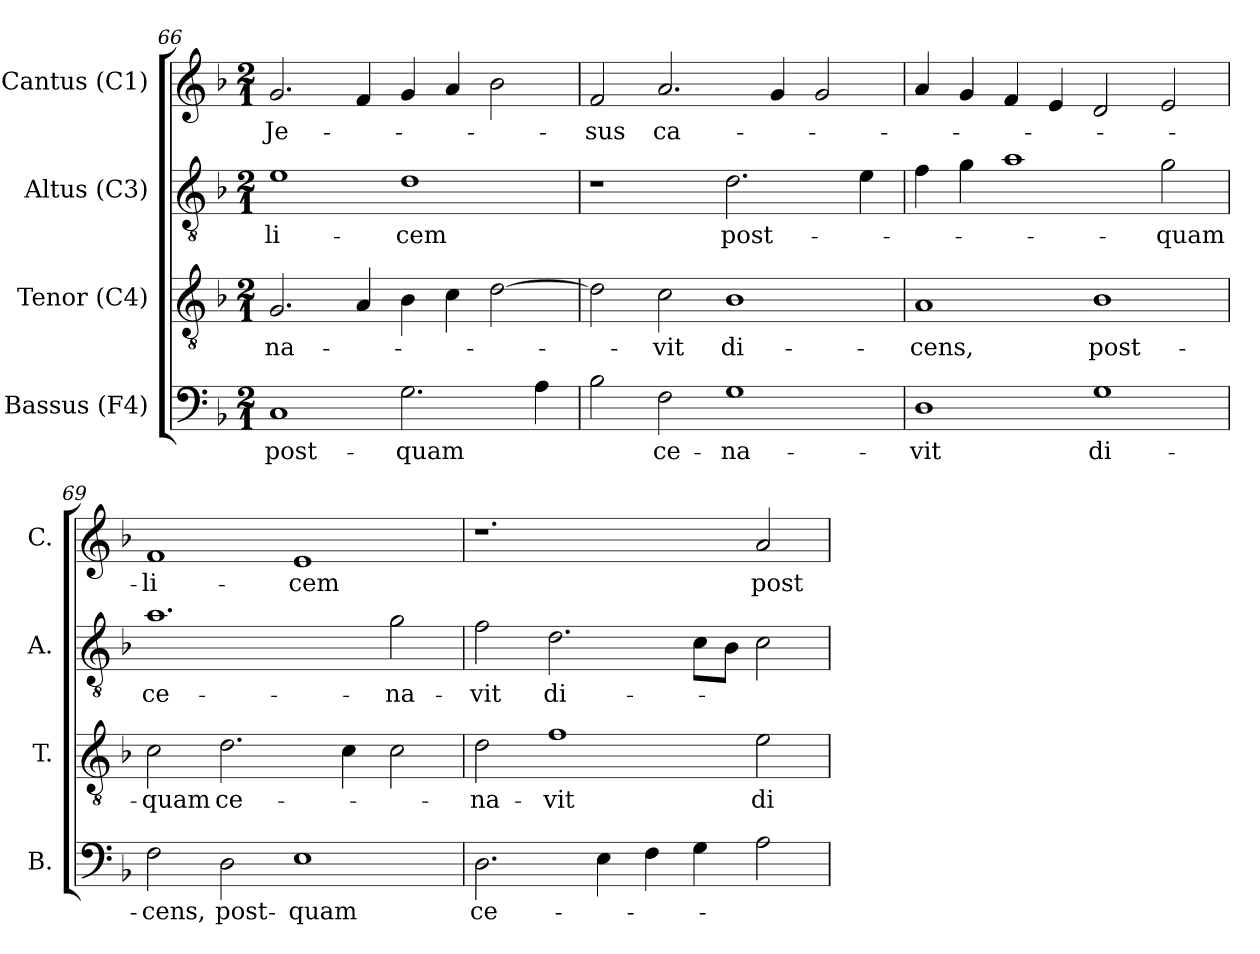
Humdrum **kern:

**kern	**text	**kern	**text	**kern	**text	**kern	**text
*part4	*part4	*part3	*part3	*part2	*part2	*part1	*part1
*staff4	*staff4	*staff3	*staff3	*staff2	*staff2	*staff1	*staff1
*I"Bassus (F4)	*	*I"Tenor (C4)	*	*I"Altus (C3)	*	*I"Cantus (C1)	*
*I'B.	*	*I'T.	*	*I'A.	*	*I'C.	*
*clefF4	*	*clefGv2	*	*clefGv2	*	*clefG2	*
*	*	*ITrd7c12	*	*ITrd7c12	*	*	*
*k[b-]	*	*k[b-]	*	*k[b-]	*	*k[b-]	*
*F:	*	*F:	*	*F:	*	*F:	*
*M2/1	*	*M2/1	*	*M2/1	*	*M2/1	*
=66	=66	=66	=66	=66	=66	=66	=66
!	!LO:LY:b:color=#000000	!	!	!	!	!	!
!	!	!	!LO:LY:b:color=#000000	!	!	!	!
!	!	!	!	!	!LO:LY:b:color=#000000	!	!
!	!	!	!	!	!	!	!LO:LY:b:color=#000000
1Ci	post-	2.GGi/	-na-	1Ei	-li-	2.gi/	Je-
.	.	4AAi/	.	.	.	4fi/	.
!	!LO:LY:b:color=#000000	!	!	!	!	!	!
!	!	!	!	!	!LO:LY:b:color=#000000	!	!
2.Gi\	-quam	4BB-i\	.	1Di	-cem	4gi/	.
.	.	4Ci\	.	.	.	4ai/	.
.	.	[2Di\	.	.	.	2b-i\	.
4Ai\	.	.	.	.	.	.	.
=67	=67	=67	=67	=67	=67	=67	=67
!	!	!	!	!	!	!	!LO:LY:b:color=#000000
2B-i\	.	2Di\]	.	1r	.	2fi/	-sus
!	!LO:LY:b:color=#000000	!	!	!	!	!	!
!	!	!	!LO:LY:b:color=#000000	!	!	!	!
!	!	!	!	!	!	!	!LO:LY:b:color=#000000
2Fi\	ce-	2Ci\	-vit	.	.	2.ai/	ca-
!	!LO:LY:b:color=#000000	!	!	!	!	!	!
!	!	!	!LO:LY:b:color=#000000	!	!	!	!
!	!	!	!	!	!LO:LY:b:color=#000000	!	!
1Gi	-na-	1BB-i	di-	2.Di\	post-	.	.
.	.	.	.	.	.	4gi/	.
.	.	.	.	.	.	2gi/	.
.	.	.	.	4Ei\	.	.	.
!!LO:LB:g=z
=68	=68	=68	=68	=68	=68	=68	=68
!	!LO:LY:b:color=#000000	!	!	!	!	!	!
!	!	!	!LO:LY:b:color=#000000	!	!	!	!
1Di	-vit	1AAi	-cens,	4Fi\	.	4ai/	.
.	.	.	.	4Gi\	.	4gi/	.
.	.	.	.	1Ai	.	4fi/	.
.	.	.	.	.	.	4ei/	.
!	!LO:LY:b:color=#000000	!	!	!	!	!	!
!	!	!	!LO:LY:b:color=#000000	!	!	!	!
1Gi	di-	1BB-i	post-	.	.	2di/	.
!	!	!	!	!	!LO:LY:b:color=#000000	!	!
.	.	.	.	2Gi\	-quam	2ei/	.
=69	=69	=69	=69	=69	=69	=69	=69
!	!LO:LY:b:color=#000000	!	!	!	!	!	!
!	!	!	!LO:LY:b:color=#000000	!	!	!	!
!	!	!	!	!	!LO:LY:b:color=#000000	!	!
!	!	!	!	!	!	!	!LO:LY:b:color=#000000
2Fi\	-cens,	2Ci\	-quam	1.Ai	ce-	1fi	-li-
!	!LO:LY:b:color=#000000	!	!	!	!	!	!
!	!	!	!LO:LY:b:color=#000000	!	!	!	!
2Di\	post-	2.Di\	ce-	.	.	.	.
!	!LO:LY:b:color=#000000	!	!	!	!	!	!
!	!	!	!	!	!	!	!LO:LY:b:color=#000000
1Ei	-quam	.	.	.	.	1ei	-cem
.	.	4Ci\	.	.	.	.	.
!	!	!	!	!	!LO:LY:b:color=#000000	!	!
.	.	2Ci\	.	2Gi\	-na-	.	.
=70	=70	=70	=70	=70	=70	=70	=70
!	!LO:LY:b:color=#000000	!	!	!	!	!	!
!	!	!	!LO:LY:b:color=#000000	!	!	!	!
!	!	!	!	!	!LO:LY:b:color=#000000	!	!
2.Di\	ce-	2Di\	-na-	2Fi\	-vit	1.r	.
!	!	!	!LO:LY:b:color=#000000	!	!	!	!
!	!	!	!	!	!LO:LY:b:color=#000000	!	!
.	.	1Fi	-vit	2.Di\	di-	.	.
4Ei\	.	.	.	.	.	.	.
4Fi\	.	.	.	.	.	.	.
4Gi\	.	.	.	8Ci\L	.	.	.
.	.	.	.	8BB-i\J	.	.	.
!	!	!	!LO:LY:b:color=#000000	!	!	!	!
!	!	!	!	!	!	!	!LO:LY:b:color=#000000
2Ai\	.	2Ei\	di-	2Ci\	.	2ai/	post-
=	=	=	=	=	=	=	=
*-	*-	*-	*-	*-	*-	*-	*-
